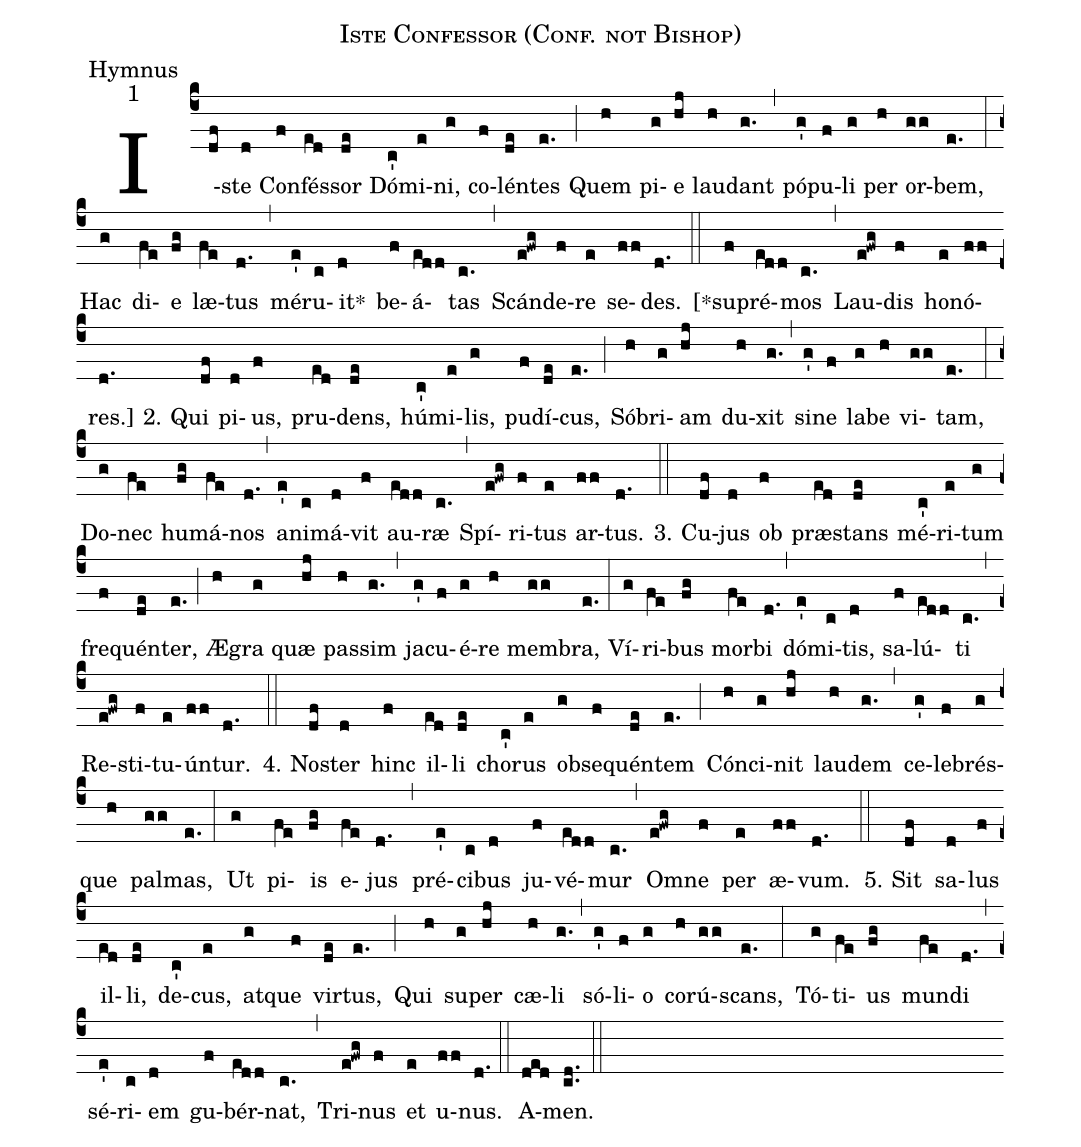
name:Iste Confessor (Conf. not Bishop);
office-part:Hymnus;
mode:1;
%%
(c4) I(df)ste(d) Con(f)fés(ed)sor(de) Dó(c')mi(e)ni,(g) co(f)lén(de)tes(e.) (;) Quem(h) pi(g)e(hj) lau(h)dant(g.) (,) pó(g')pu(f)li(g) per(h) or(gg)bem,(e.) (:) Hac(g) di(fe)e(fg) læ(fe)tus(d.) (,) mé(e')ru(c)it*(d) be(f)á(edd)tas(c.) (,) Scán(e!fwg)de(f)re(e) se(ff)des.(d.) (::) <v>[</v>*su(f)pré(edd)mos(c.) (,) Lau(e!fwg)dis(f) ho(e)nó(ff)res.<v>]</v>(d.)

2. Qui(df) pi(d)us,(f) pru(ed)dens,(de) hú(c')mi(e)lis,(g) pu(f)dí(de)cus,(e.) (;) Só(h)bri(g)am(hj) du(h)xit(g.) (,) si(g')ne(f) la(g)be(h) vi(gg)tam,(e.) (:) Do(g)nec(fe) hu(fg)má(fe)nos(d.) (,) a(e')ni(c)má(d)vit(f) au(edd)ræ(c.) (,) Spí(e!fwg)ri(f)tus(e) ar(ff)tus.(d.) (::)

3. Cu(df)jus(d) ob(f) præ(ed)stans(de) mé(c')ri(e)tum(g) fre(f)quén(de)ter,(e.) (;) Æ(h)gra(g) quæ(hj) pas(h)sim(g.) (,) ja(g')cu(f)é(g)re(h) mem(gg)bra,(e.) (:) Ví(g)ri(fe)bus(fg) mor(fe)bi(d.) (,) dó(e')mi(c)tis,(d) sa(f)lú(edd)ti(c.) (,) Re(e!fwg)sti(f)tu(e)ún(ff)tur.(d.) (::)

4. No(df)ster(d) hinc(f) il(ed)li(de) cho(c')rus(e) ob(g)se(f)quén(de)tem(e.) (;) Cón(h)ci(g)nit(hj) lau(h)dem(g.) (,) ce(g')le(f)brés(g)que(h) pal(gg)mas,(e.) (:) Ut(g) pi(fe)is(fg) e(fe)jus(d.) (,) pré(e')ci(c)bus(d) ju(f)vé(edd)mur(c.) (,) Om(e!fwg)ne(f) per(e) æ(ff)vum.(d.) (::)

5. Sit(df) sa(d)lus(f) il(ed)li,(de) de(c')cus,(e) at(g)que(f) vir(de)tus,(e.) (;) Qui(h) su(g)per(hj) cæ(h)li(g.) (,) só(g')li(f)o(g) co(h)rú(gg)scans,(e.) (:) Tó(g)ti(fe)us(fg) mun(fe)di(d.) (,) sé(e')ri(c)em(d) gu(f)bér(edd)nat,(c.) (,) Tri(e!fwg)nus(f) et(e) u(ff)nus.(d.) (::)

A(ded)men.(cd..) (::)
